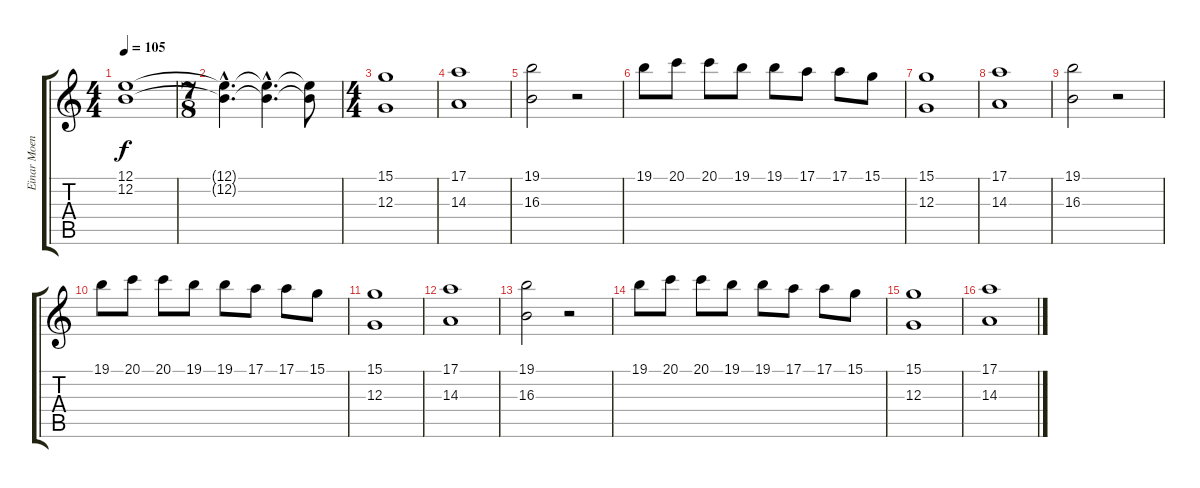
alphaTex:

\track ("Einar Moen" "Einar Moen") {instrument stringensemble2}
\staff {score tabs}
\tuning (E4 B3 G3 D3 A2 E2) {hide}
\ts (4 4)
\tempo 105
\clef g2
\ks c
(12.1 12.2).1{dy f} |
\ts (7 8)
(12.1{hac t} 12.2{hac t}).4{d} (12.1{hac t} 12.2{hac t}).4{d} (12.1{t} 12.2{t}).8 |
\ts (4 4)
(15.1 12.3).1{instrument stringensemble1} |
(17.1 14.3).1 |
(19.1 16.3).2 r.2 |
19.1.8 20.1.8 20.1.8 19.1.8 19.1.8 17.1.8 17.1.8 15.1.8 |
(15.1 12.3).1{instrument stringensemble1} |
(17.1 14.3).1 |
(19.1 16.3).2 r.2 |
19.1.8 20.1.8 20.1.8 19.1.8 19.1.8 17.1.8 17.1.8 15.1.8 |
(15.1 12.3).1{instrument stringensemble1} |
(17.1 14.3).1 |
(19.1 16.3).2 r.2 |
19.1.8 20.1.8 20.1.8 19.1.8 19.1.8 17.1.8 17.1.8 15.1.8 |
(15.1 12.3).1{instrument stringensemble1} |
(17.1 14.3).1
